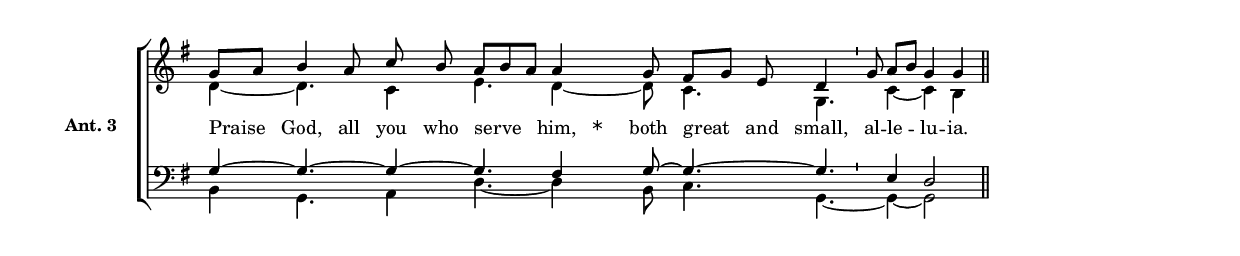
\version "2.20.0"

\include "../../lbi_defs.ily"
\version "2.18.2"
%% include "../../../lbi_defs.ily"

antKeysig = \key g \major
antiphon = "3"
% this is a special musical setting, not a normal psalm tone
psalmnum = "Rev_19_1-7"
psalmtonestruct = "special"
psalmtone = "68"
frompitch = a
topitch = a
%% Master transposition after accounting for psalm tone
master-from-pitch = a
master-to-pitch = a

text = \lyricmode {
    \set includeGraceNotes = ##t
    Praise God, all you who serve him, 
    \markup { \tiny \raise #.5 \char ##x1F7B6 " "} 
    both great and small, al -- le -- lu -- ia.
}

sopNotesAnt = \relative e' {
    g8[ a] b4 a8 c b a[ b a] \bar "" a4 \bar ""
    \hideNotes a16 \unHideNotes %so that I can align the * better
    \allowBreak g8
    \allowBreak fis[ g]
    \allowBreak e
    \allowBreak d4 \bar "'"
    \allowBreak g8
    \allowBreak a[ b]
    \allowBreak g4
    \allowBreak g \bar "||"
}
altoNotesAnt = \relative c' {
    d4~ d4. c4 e4. d4~ s16 d8 c4. g4. c4~ c b4
}
tenorNotesAnt = \relative g {
    g4~ g4.~ g4~ g4. fis4 s16
    g8~ g4.~ g4. e4 d2 \bar "||"
}
bassNotesAnt = \relative c {
    b4 g4. a4 d4.~ d4 s16
    b8 c4. g4.~ g4~ g2
}

% \include #(string-append "../../psalmtones/notes/" psalmtone "-notes.ily")


\score {
  \transpose \master-from-pitch \master-to-pitch {
    <<
       \new ChoirStaff \with {
           instrumentName = \markup {
               \center-column {
                     \bold { \line { Ant. \antiphon } } }
           }
       }

       <<
           \new Staff = "up"
           <<
               \midi_instrument
               \clef treble \antKeysig
               \accidentalStyle forget
               \new Voice = "Soprano" { \voiceOne \global \sopNotesAnt }
               \new Voice = "Alto" { \voiceTwo \global \altoNotesAnt }
               \new Lyrics \lyricsto Soprano \text
           >>
           \new Staff = "down"
           <<
               \midi_instrument
               \clef bass \antKeysig
               \accidentalStyle forget
               \new Voice = "Tenor" { \voiceOne \global \tenorNotesAnt }
               \new Voice = "Bass" { \voiceTwo \global \bassNotesAnt }
           >>
       >>
    >>

    }
    \layout {
        ragged-last = ##t
        \context {
            \Staff
            \remove Time_signature_engraver
        }

    }
    %\midi {}
}
